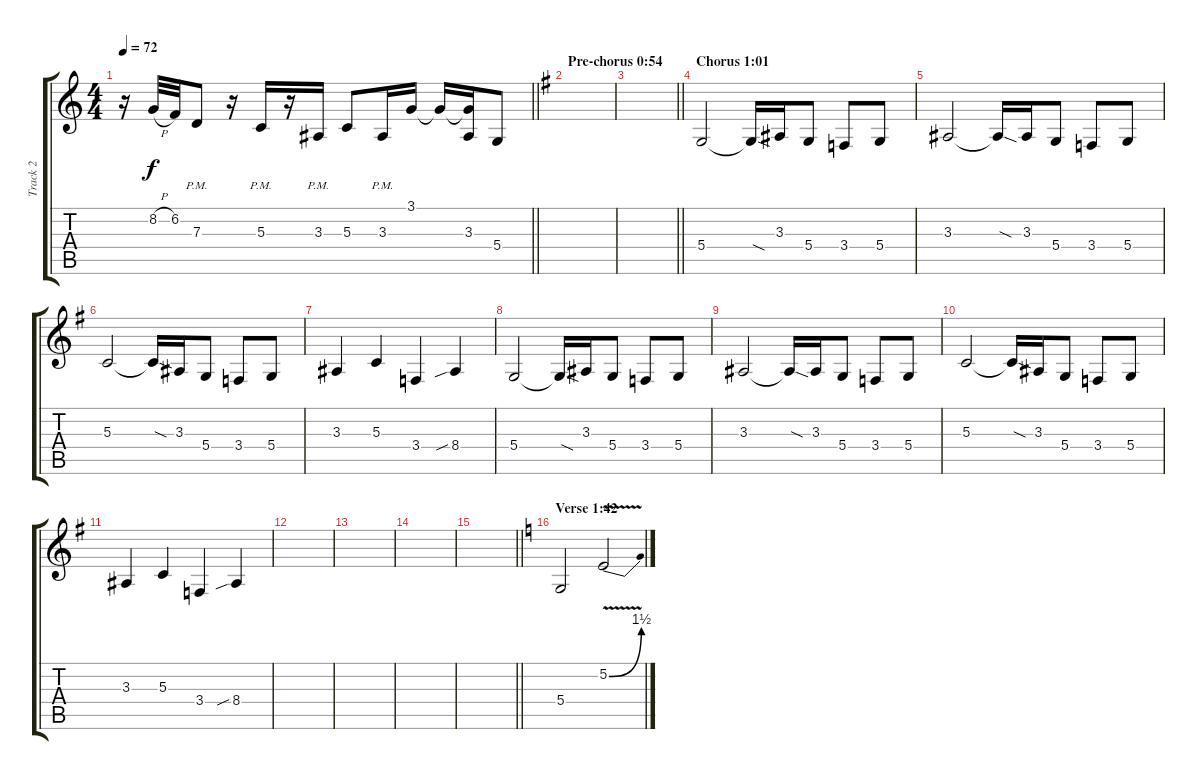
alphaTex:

\track ("Track 2" "Track 2") {instrument brightacousticpiano}
\staff {score tabs}
\tuning (E4 B3 G3 D3 A2 E2) {hide}
\ts (4 4)
\tempo 72
\clef g2
\barLineRight lightlight
\ks c
r.16{dy f} 8.2{h}.32 6.2.32 7.3{pm}.8 r.16 5.3{pm}.16 r.16 3.3{pm}.16 5.3.8 3.3{pm}.16 3.1.16 3.1{t}.16 (3.1{t} 3.3).16 5.4.8 |
\section ("" "Pre-chorus 0:54")
\ks g
|
\barLineRight lightlight
|
\section ("" "Chorus 1:01")
5.4.2{volume 12} 5.4{sod t}.16 3.3.16 5.4.8 3.4.8 5.4.8 |
3.3.2 3.3{sod t}.16 3.3.16 5.4.8 3.4.8 5.4.8 |
5.3.2 5.3{sod t}.16 3.3.16 5.4.8 3.4.8 5.4.8 |
3.3.4 5.3.4 3.4.4 8.4{sib}.4 |
5.4.2 5.4{sod t}.16 3.3.16 5.4.8 3.4.8 5.4.8 |
3.3.2 3.3{sod t}.16 3.3.16 5.4.8 3.4.8 5.4.8 |
5.3.2 5.3{sod t}.16 3.3.16 5.4.8 3.4.8 5.4.8 |
3.3.4 5.3.4 3.4.4 8.4{sib}.4 |
|
|
|
\barLineRight lightlight
|
\section ("" "Verse 1:42")
\ks c
5.4.2{volume 7} 5.2{be (bend 0 0 60 6) v}.2
